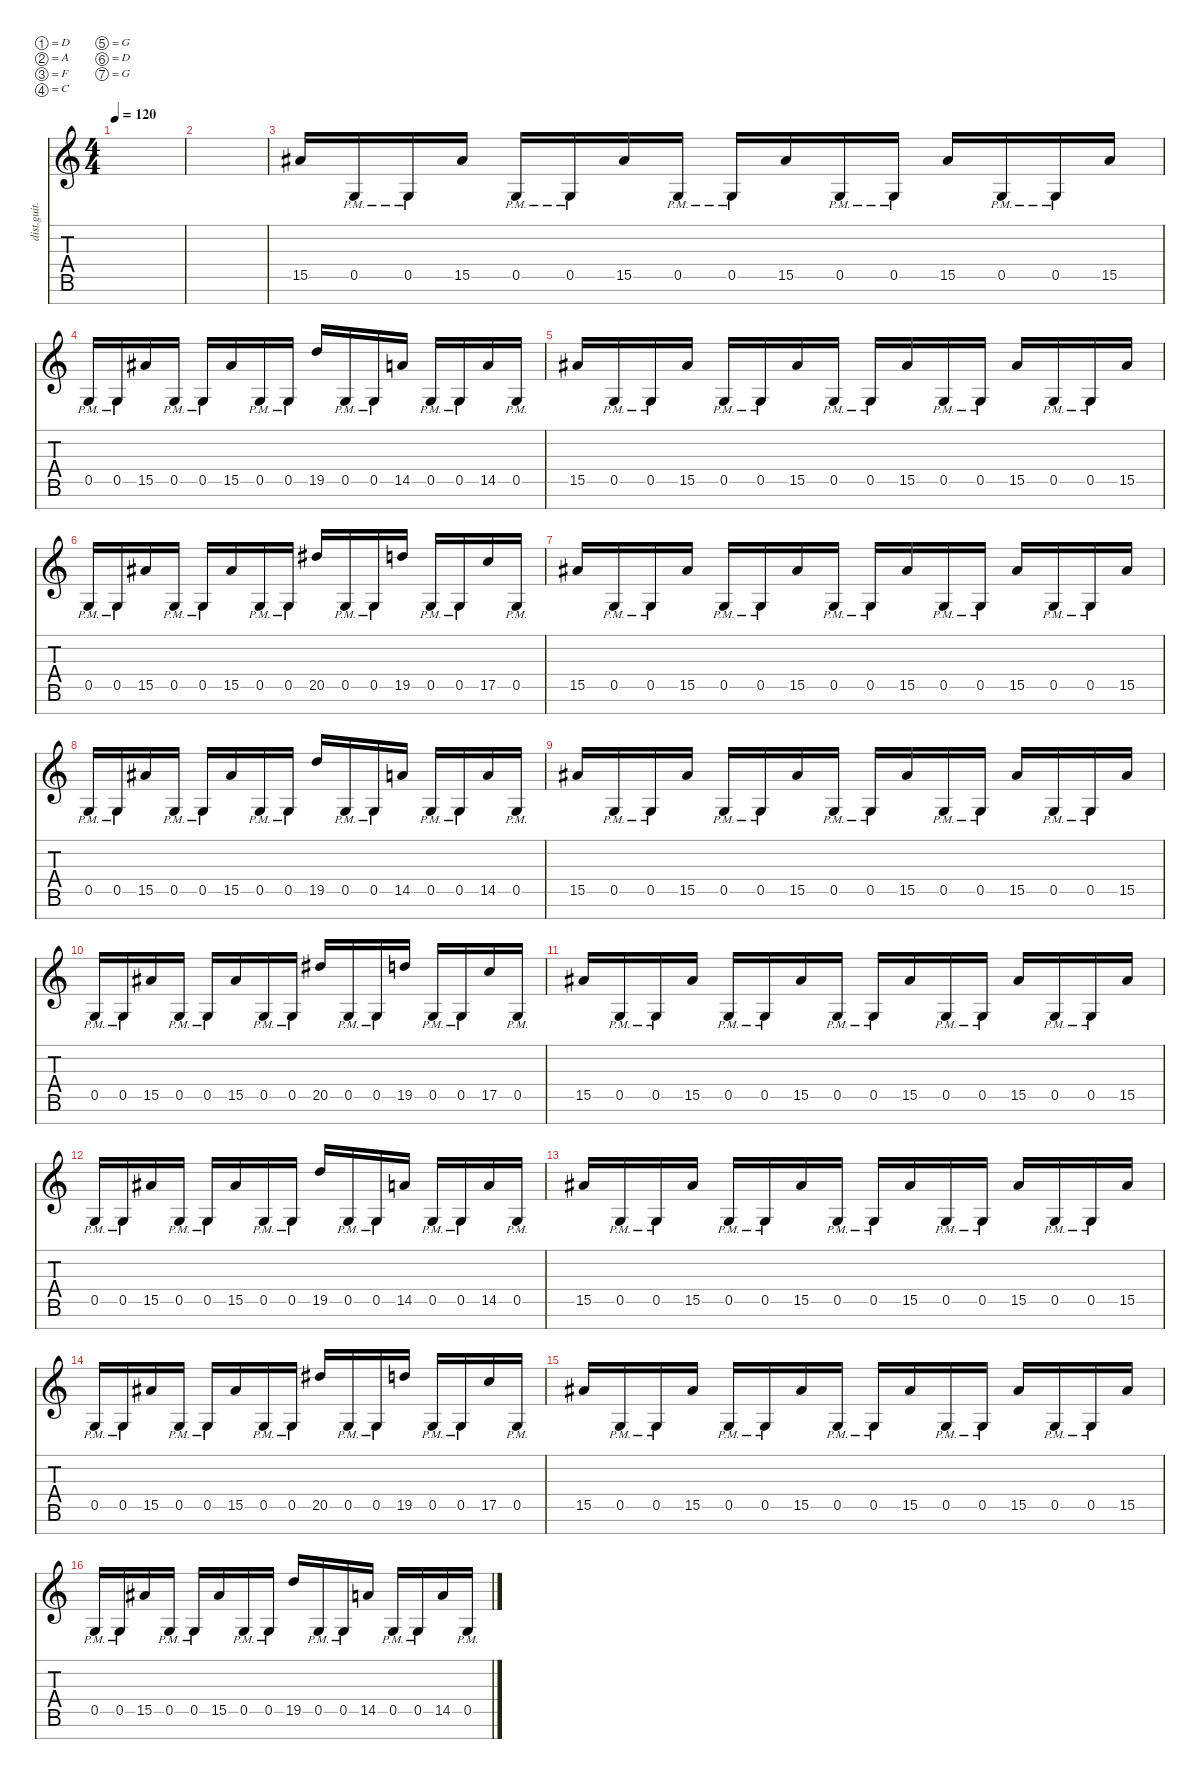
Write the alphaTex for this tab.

\defaultSystemsLayout 4
\hideDynamics
\bracketExtendMode nobrackets
\otherSystemsTrackNameOrientation horizontal
\track ("lead" "dist.guit.") {instrument distortionguitar}
\staff {score tabs}
\tuning (D4 A3 F3 C3 G2 D2 G1)
\ts (4 4)
\tempo 120
\clef g2
\ks c
|
|
15.5{acc #}.16{beam Up} 0.5{pm}.16{beam Up} 0.5{pm}.16{beam Up} 15.5{acc #}.16{beam Up} 0.5{pm}.16{beam Up} 0.5{pm}.16{beam Up} 15.5{acc #}.16{beam Up} 0.5{pm}.16{beam Up} 0.5{pm}.16{beam Up} 15.5{acc #}.16{beam Up} 0.5{pm}.16{beam Up} 0.5{pm}.16{beam Up} 15.5{acc #}.16{beam Up} 0.5{pm}.16{beam Up} 0.5{pm}.16{beam Up} 15.5{acc #}.16{beam Up} |
0.5{pm}.16{beam Up} 0.5{pm}.16{beam Up} 15.5{acc #}.16{beam Up} 0.5{pm}.16{beam Up} 0.5{pm}.16{beam Up} 15.5{acc #}.16{beam Up} 0.5{pm}.16{beam Up} 0.5{pm}.16{beam Up} 19.5.16{beam Up} 0.5{pm}.16{beam Up} 0.5{pm}.16{beam Up} 14.5.16{beam Up} 0.5{pm}.16{beam Up} 0.5{pm}.16{beam Up} 14.5.16{beam Up} 0.5{pm}.16{beam Up} |
15.5{acc #}.16{beam Up} 0.5{pm}.16{beam Up} 0.5{pm}.16{beam Up} 15.5{acc #}.16{beam Up} 0.5{pm}.16{beam Up} 0.5{pm}.16{beam Up} 15.5{acc #}.16{beam Up} 0.5{pm}.16{beam Up} 0.5{pm}.16{beam Up} 15.5{acc #}.16{beam Up} 0.5{pm}.16{beam Up} 0.5{pm}.16{beam Up} 15.5{acc #}.16{beam Up} 0.5{pm}.16{beam Up} 0.5{pm}.16{beam Up} 15.5{acc #}.16{beam Up} |
0.5{pm}.16{beam Up} 0.5{pm}.16{beam Up} 15.5{acc #}.16{beam Up} 0.5{pm}.16{beam Up} 0.5{pm}.16{beam Up} 15.5{acc #}.16{beam Up} 0.5{pm}.16{beam Up} 0.5{pm}.16{beam Up} 20.5{acc #}.16{beam Up} 0.5{pm}.16{beam Up} 0.5{pm}.16{beam Up} 19.5.16{beam Up} 0.5{pm}.16{beam Up} 0.5{pm}.16{beam Up} 17.5.16{beam Up} 0.5{pm}.16{beam Up} |
15.5{acc #}.16{beam Up} 0.5{pm}.16{beam Up} 0.5{pm}.16{beam Up} 15.5{acc #}.16{beam Up} 0.5{pm}.16{beam Up} 0.5{pm}.16{beam Up} 15.5{acc #}.16{beam Up} 0.5{pm}.16{beam Up} 0.5{pm}.16{beam Up} 15.5{acc #}.16{beam Up} 0.5{pm}.16{beam Up} 0.5{pm}.16{beam Up} 15.5{acc #}.16{beam Up} 0.5{pm}.16{beam Up} 0.5{pm}.16{beam Up} 15.5{acc #}.16{beam Up} |
0.5{pm}.16{beam Up} 0.5{pm}.16{beam Up} 15.5{acc #}.16{beam Up} 0.5{pm}.16{beam Up} 0.5{pm}.16{beam Up} 15.5{acc #}.16{beam Up} 0.5{pm}.16{beam Up} 0.5{pm}.16{beam Up} 19.5.16{beam Up} 0.5{pm}.16{beam Up} 0.5{pm}.16{beam Up} 14.5.16{beam Up} 0.5{pm}.16{beam Up} 0.5{pm}.16{beam Up} 14.5.16{beam Up} 0.5{pm}.16{beam Up} |
15.5{acc #}.16{beam Up} 0.5{pm}.16{beam Up} 0.5{pm}.16{beam Up} 15.5{acc #}.16{beam Up} 0.5{pm}.16{beam Up} 0.5{pm}.16{beam Up} 15.5{acc #}.16{beam Up} 0.5{pm}.16{beam Up} 0.5{pm}.16{beam Up} 15.5{acc #}.16{beam Up} 0.5{pm}.16{beam Up} 0.5{pm}.16{beam Up} 15.5{acc #}.16{beam Up} 0.5{pm}.16{beam Up} 0.5{pm}.16{beam Up} 15.5{acc #}.16{beam Up} |
0.5{pm}.16{beam Up} 0.5{pm}.16{beam Up} 15.5{acc #}.16{beam Up} 0.5{pm}.16{beam Up} 0.5{pm}.16{beam Up} 15.5{acc #}.16{beam Up} 0.5{pm}.16{beam Up} 0.5{pm}.16{beam Up} 20.5{acc #}.16{beam Up} 0.5{pm}.16{beam Up} 0.5{pm}.16{beam Up} 19.5.16{beam Up} 0.5{pm}.16{beam Up} 0.5{pm}.16{beam Up} 17.5.16{beam Up} 0.5{pm}.16{beam Up} |
15.5{acc #}.16{beam Up} 0.5{pm}.16{beam Up} 0.5{pm}.16{beam Up} 15.5{acc #}.16{beam Up} 0.5{pm}.16{beam Up} 0.5{pm}.16{beam Up} 15.5{acc #}.16{beam Up} 0.5{pm}.16{beam Up} 0.5{pm}.16{beam Up} 15.5{acc #}.16{beam Up} 0.5{pm}.16{beam Up} 0.5{pm}.16{beam Up} 15.5{acc #}.16{beam Up} 0.5{pm}.16{beam Up} 0.5{pm}.16{beam Up} 15.5{acc #}.16{beam Up} |
0.5{pm}.16{beam Up} 0.5{pm}.16{beam Up} 15.5{acc #}.16{beam Up} 0.5{pm}.16{beam Up} 0.5{pm}.16{beam Up} 15.5{acc #}.16{beam Up} 0.5{pm}.16{beam Up} 0.5{pm}.16{beam Up} 19.5.16{beam Up} 0.5{pm}.16{beam Up} 0.5{pm}.16{beam Up} 14.5.16{beam Up} 0.5{pm}.16{beam Up} 0.5{pm}.16{beam Up} 14.5.16{beam Up} 0.5{pm}.16{beam Up} |
15.5{acc #}.16{beam Up} 0.5{pm}.16{beam Up} 0.5{pm}.16{beam Up} 15.5{acc #}.16{beam Up} 0.5{pm}.16{beam Up} 0.5{pm}.16{beam Up} 15.5{acc #}.16{beam Up} 0.5{pm}.16{beam Up} 0.5{pm}.16{beam Up} 15.5{acc #}.16{beam Up} 0.5{pm}.16{beam Up} 0.5{pm}.16{beam Up} 15.5{acc #}.16{beam Up} 0.5{pm}.16{beam Up} 0.5{pm}.16{beam Up} 15.5{acc #}.16{beam Up} |
0.5{pm}.16{beam Up} 0.5{pm}.16{beam Up} 15.5{acc #}.16{beam Up} 0.5{pm}.16{beam Up} 0.5{pm}.16{beam Up} 15.5{acc #}.16{beam Up} 0.5{pm}.16{beam Up} 0.5{pm}.16{beam Up} 20.5{acc #}.16{beam Up} 0.5{pm}.16{beam Up} 0.5{pm}.16{beam Up} 19.5.16{beam Up} 0.5{pm}.16{beam Up} 0.5{pm}.16{beam Up} 17.5.16{beam Up} 0.5{pm}.16{beam Up} |
15.5{acc #}.16{beam Up} 0.5{pm}.16{beam Up} 0.5{pm}.16{beam Up} 15.5{acc #}.16{beam Up} 0.5{pm}.16{beam Up} 0.5{pm}.16{beam Up} 15.5{acc #}.16{beam Up} 0.5{pm}.16{beam Up} 0.5{pm}.16{beam Up} 15.5{acc #}.16{beam Up} 0.5{pm}.16{beam Up} 0.5{pm}.16{beam Up} 15.5{acc #}.16{beam Up} 0.5{pm}.16{beam Up} 0.5{pm}.16{beam Up} 15.5{acc #}.16{beam Up} |
0.5{pm}.16{beam Up} 0.5{pm}.16{beam Up} 15.5{acc #}.16{beam Up} 0.5{pm}.16{beam Up} 0.5{pm}.16{beam Up} 15.5{acc #}.16{beam Up} 0.5{pm}.16{beam Up} 0.5{pm}.16{beam Up} 19.5.16{beam Up} 0.5{pm}.16{beam Up} 0.5{pm}.16{beam Up} 14.5.16{beam Up} 0.5{pm}.16{beam Up} 0.5{pm}.16{beam Up} 14.5.16{beam Up} 0.5{pm}.16{beam Up}
